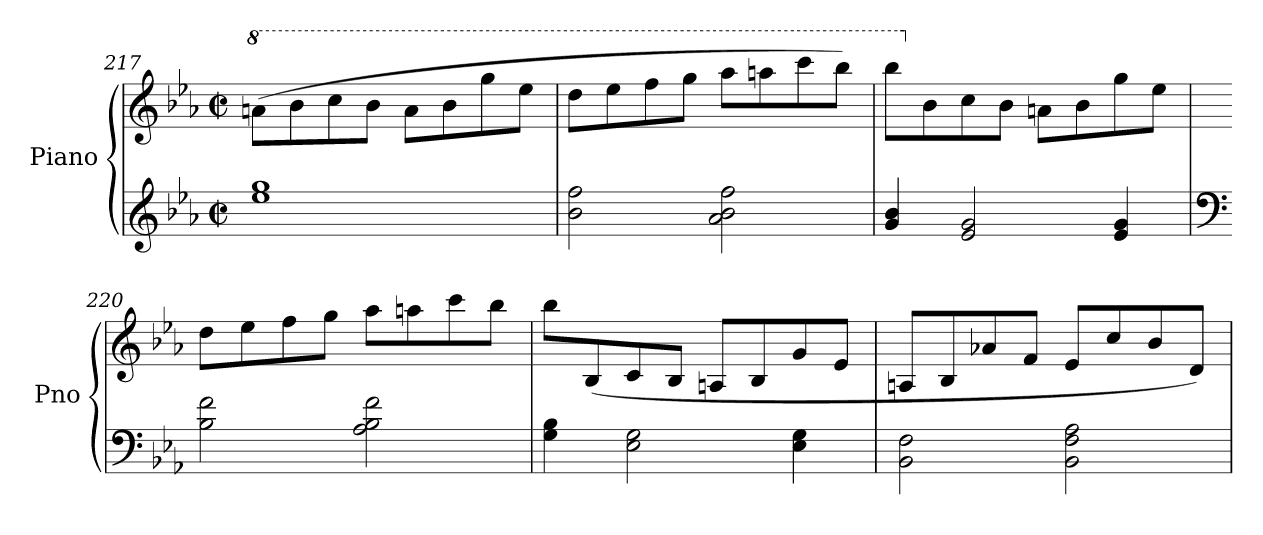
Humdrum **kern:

**kern	**kern	**dynam
*part1	*part1	*part1
*staff2	*staff1	*staff1/2
*I"Piano	*	*
*I'Pno	*	*
*clefG2	*clefG2	*
*k[b-e-a-]	*k[b-e-a-]	*
*M4/4	*M4/4	*
*met(c|)	*met(c|)	*
*	*8va	*
=217	=217	=217
!	!	!LO:DY:b
1ee- 1gg	(8aan\L	other-dynamics
.	8bb-\	.
.	8ccc\	.
.	8bb-\J	.
.	8aa\L	.
.	8bb-\	.
.	8ggg\	.
.	8eee-\J	.
!!LO:LB:g=z
=218	=218	=218
2b-\ 2ff\	8ddd\L	.
.	8eee-\	.
.	8fff\	.
.	8ggg\J	.
2a-\ 2b-\ 2ff\	8aaa-\L	.
.	8aaan\	.
.	8cccc\	.
.	8bbb-\J)	.
=219	=219	=219
4g/ 4b-/	8bbb-\L	.
*	*X8va	*
.	8b-\	.
2e-/ 2g/	8cc\	.
.	8b-\J	.
.	8an\L	.
.	8b-\	.
4e-/ 4g/	8gg\	.
.	8ee-\J	.
=220	=220	=220
*clefF4	*	*
2B-\ 2f\	8dd\L	.
.	8ee-\	.
.	8ff\	.
.	8gg\J	.
2A-\ 2B-\ 2f\	8aa-\L	.
.	8aan\	.
.	8ccc\	.
.	8bb-\J	.
=221	=221	=221
4G\ 4B-\	8bb-\L	.
.	(8B-/	.
2E-\ 2G\	8c/	.
.	8B-/J	.
.	8An/L	.
.	8B-/	.
4E-\ 4G\	8g/	.
.	8e-/J	.
=222	=222	=222
!	!	!LO:DY:b
2BB-\ 2F\	8An/L	other-dynamics
.	8B-/	.
.	8a-X/	.
.	8f/J	.
2BB-\ 2F\ 2A-\	8e-/L	.
.	8cc/	.
.	8b-/	.
.	8d/J)	.
=	=	=
*-	*-	*-
